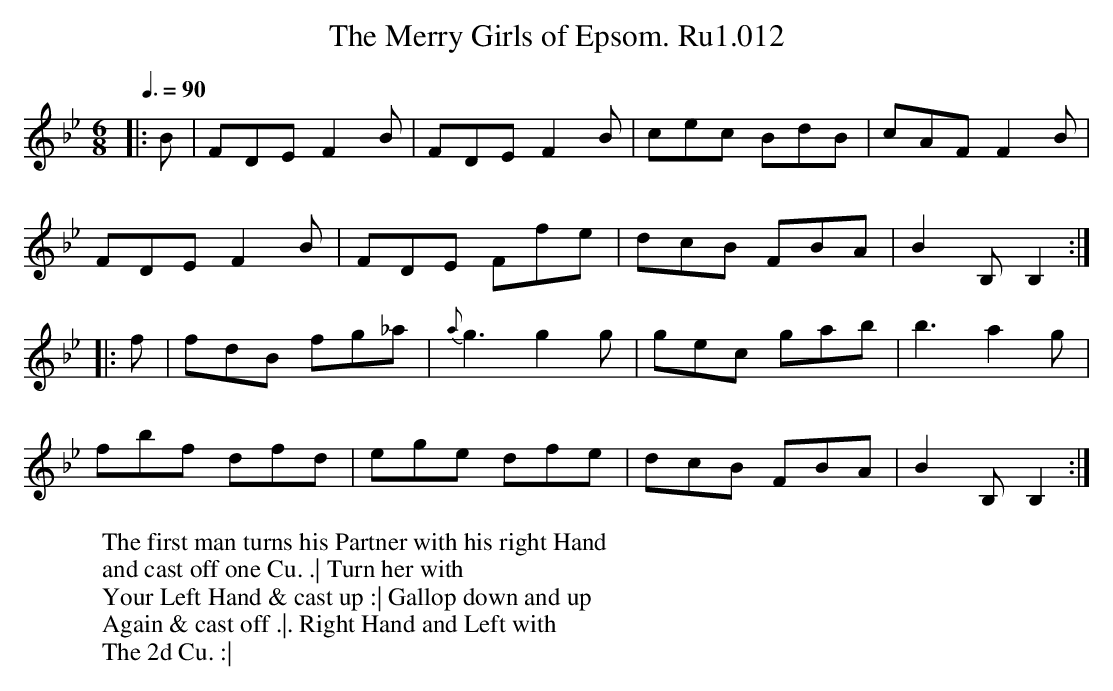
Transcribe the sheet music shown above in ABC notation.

X:1
T:Merry Girls of Epsom. Ru1.012, The
M:6/8
L:1/8
W:The first man turns his Partner with his right Hand
W:and cast off one Cu. .| Turn her with
W:Your Left Hand & cast up :| Gallop down and up
W:Again & cast off .|. Right Hand and Left with
W:The 2d Cu. :|
Q:3/8=90
K:Bb
|:B | FDE F2B | FDE F2B | cec BdB | cAF F2B |
FDE F2B | FDE Ffe | dcB FBA | B2B, B,2 :|
|: f | fdB fg_a | {a}g3 g2g | gec gab | b3 a2g |
fbf dfd | ege dfe | dcB FBA | B2B, B,2 :|
